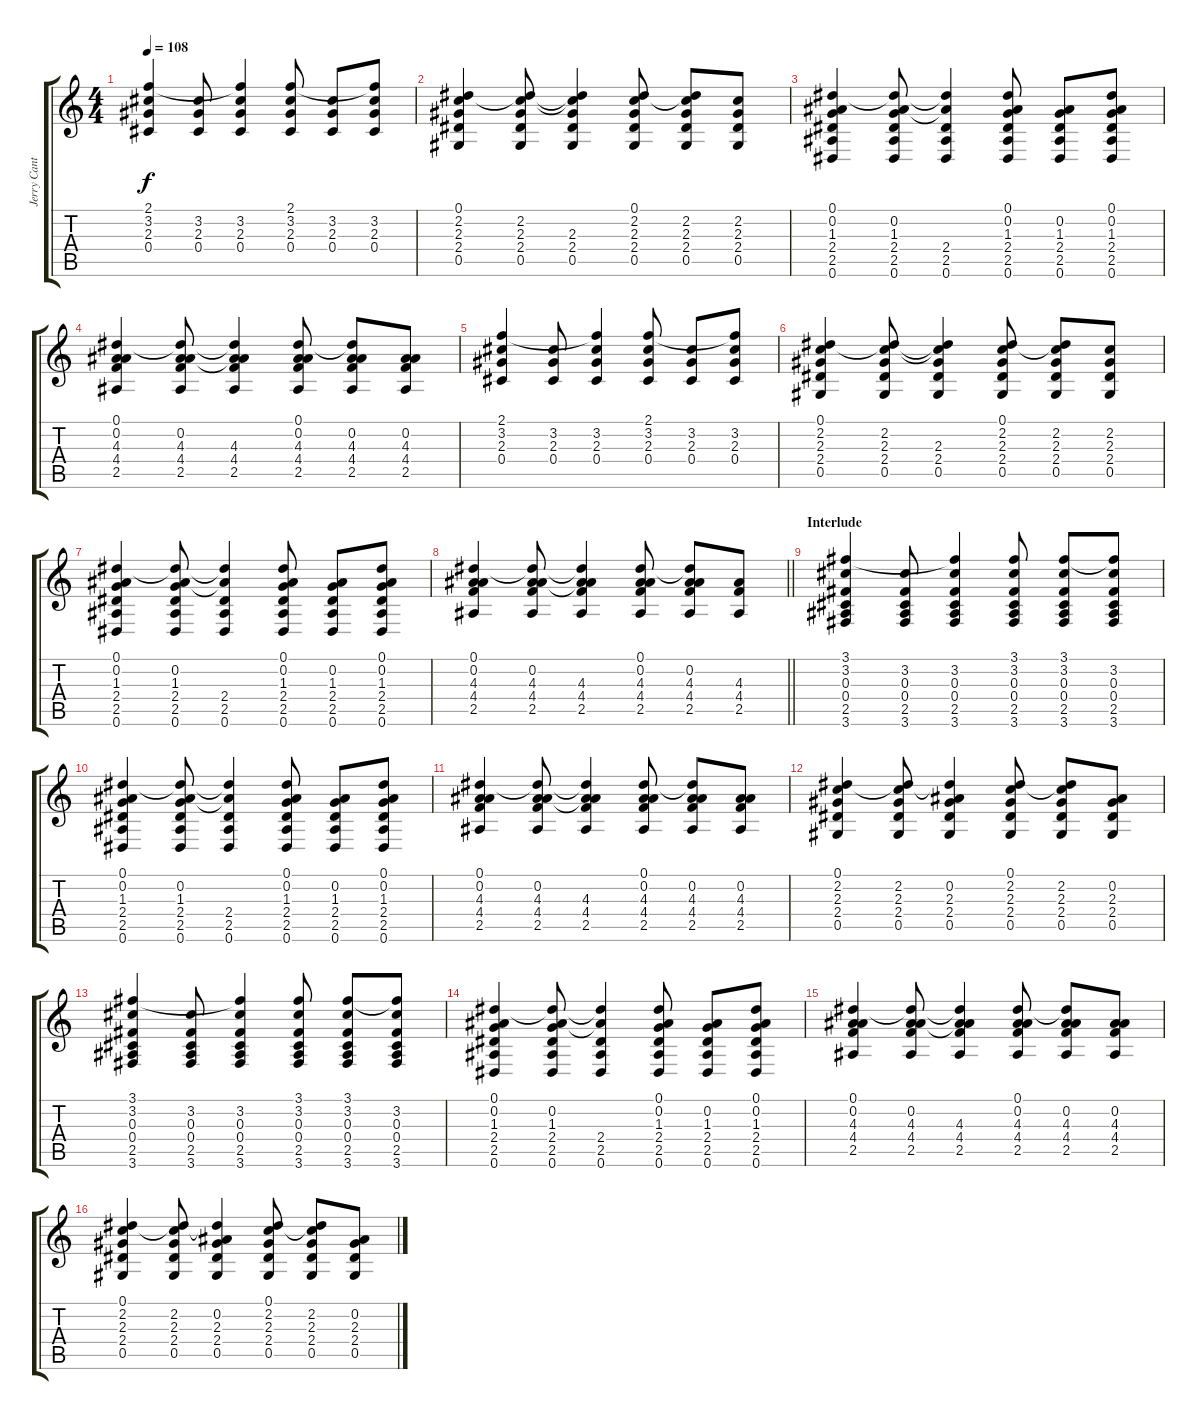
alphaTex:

\track ("Jerry Cantrell acoustic guitar" "Jerry Cant") {instrument acousticguitarsteel}
\staff {score tabs}
\tuning (Eb4 Bb3 Gb3 Db3 Ab2 Eb2) {hide}
\ts (4 4)
\tempo 108
\clef g2
\ks c
(2.1 3.2 2.3 0.4).4{dy f} (3.2 2.3 0.4).8 (2.1{t} 3.2 2.3 0.4).4 (2.1 3.2 2.3 0.4).8 (3.2 2.3 0.4).8 (2.1{t} 3.2 2.3 0.4).8 |
(0.1 2.2 2.3 2.4 0.5).4 (0.1{t} 2.2 2.3 2.4 0.5).8 (0.1{t} 2.2{t} 2.3 2.4 0.5).4 (0.1 2.2 2.3 2.4 0.5).8 (0.1{t} 2.2 2.3 2.4 0.5).8 (2.2 2.3 2.4 0.5).8 |
(0.1 0.2 1.3 2.4 2.5 0.6).4 (0.1{t} 0.2 1.3 2.4 2.5 0.6).8 (0.1{t} 0.2{t} 2.4 2.5 0.6).4 (0.1 0.2 1.3 2.4 2.5 0.6).8 (0.2 1.3 2.4 2.5 0.6).8 (0.1 0.2 1.3 2.4 2.5 0.6).8 |
(0.1 0.2 4.3 4.4 2.5).4 (0.1{t} 0.2 4.3 4.4 2.5).8 (0.1{t} 0.2{t} 4.3 4.4 2.5).4 (0.1 0.2 4.3 4.4 2.5).8 (0.1{t} 0.2 4.3 4.4 2.5).8 (0.2 4.3 4.4 2.5).8 |
(2.1 3.2 2.3 0.4).4 (3.2 2.3 0.4).8 (2.1{t} 3.2 2.3 0.4).4 (2.1 3.2 2.3 0.4).8 (3.2 2.3 0.4).8 (2.1{t} 3.2 2.3 0.4).8 |
(0.1 2.2 2.3 2.4 0.5).4 (0.1{t} 2.2 2.3 2.4 0.5).8 (0.1{t} 2.2{t} 2.3 2.4 0.5).4 (0.1 2.2 2.3 2.4 0.5).8 (0.1{t} 2.2 2.3 2.4 0.5).8 (2.2 2.3 2.4 0.5).8 |
(0.1 0.2 1.3 2.4 2.5 0.6).4 (0.1{t} 0.2 1.3 2.4 2.5 0.6).8 (0.1{t} 0.2{t} 2.4 2.5 0.6).4 (0.1 0.2 1.3 2.4 2.5 0.6).8 (0.2 1.3 2.4 2.5 0.6).8 (0.1 0.2 1.3 2.4 2.5 0.6).8 |
\barLineRight lightlight
(0.1 0.2 4.3 4.4 2.5).4 (0.1{t} 0.2 4.3 4.4 2.5).8 (0.1{t} 0.2{t} 4.3 4.4 2.5).4 (0.1 0.2 4.3 4.4 2.5).8 (0.1{t} 0.2 4.3 4.4 2.5).8 (4.3 4.4 2.5).8 |
\section ("" "Interlude")
(3.1 3.2 0.3 0.4 2.5 3.6).4 (3.2 0.3 0.4 2.5 3.6).8 (3.1{t} 3.2 0.3 0.4 2.5 3.6).4 (3.1 3.2 0.3 0.4 2.5 3.6).8 (3.1 3.2 0.3 0.4 2.5 3.6).8 (3.1{t} 3.2 0.3 0.4 2.5 3.6).8 |
(0.1 0.2 1.3 2.4 2.5 0.6).4 (0.1{t} 0.2 1.3 2.4 2.5 0.6).8 (0.1{t} 0.2{t} 2.4 2.5 0.6).4 (0.1 0.2 1.3 2.4 2.5 0.6).8 (0.2 1.3 2.4 2.5 0.6).8 (0.1 0.2 1.3 2.4 2.5 0.6).8 |
(0.1 0.2 4.3 4.4 2.5).4 (0.1{t} 0.2 4.3 4.4 2.5).8 (0.1{t} 0.2{t} 4.3 4.4 2.5).4 (0.1 0.2 4.3 4.4 2.5).8 (0.1{t} 0.2 4.3 4.4 2.5).8 (0.2 4.3 4.4 2.5).8 |
(0.1 2.2 2.3 2.4 0.5).4 (0.1{t} 2.2 2.3 2.4 0.5).8 (0.1{t} 0.2 2.3 2.4 0.5).4 (0.1 2.2 2.3 2.4 0.5).8 (0.1{t} 2.2 2.3 2.4 0.5).8 (0.2 2.3 2.4 0.5).8 |
(3.1 3.2 0.3 0.4 2.5 3.6).4 (3.2 0.3 0.4 2.5 3.6).8 (3.1{t} 3.2 0.3 0.4 2.5 3.6).4 (3.1 3.2 0.3 0.4 2.5 3.6).8 (3.1 3.2 0.3 0.4 2.5 3.6).8 (3.1{t} 3.2 0.3 0.4 2.5 3.6).8 |
(0.1 0.2 1.3 2.4 2.5 0.6).4 (0.1{t} 0.2 1.3 2.4 2.5 0.6).8 (0.1{t} 0.2{t} 2.4 2.5 0.6).4 (0.1 0.2 1.3 2.4 2.5 0.6).8 (0.2 1.3 2.4 2.5 0.6).8 (0.1 0.2 1.3 2.4 2.5 0.6).8 |
(0.1 0.2 4.3 4.4 2.5).4 (0.1{t} 0.2 4.3 4.4 2.5).8 (0.1{t} 0.2{t} 4.3 4.4 2.5).4 (0.1 0.2 4.3 4.4 2.5).8 (0.1{t} 0.2 4.3 4.4 2.5).8 (0.2 4.3 4.4 2.5).8 |
(0.1 2.2 2.3 2.4 0.5).4 (0.1{t} 2.2 2.3 2.4 0.5).8 (0.1{t} 0.2 2.3 2.4 0.5).4 (0.1 2.2 2.3 2.4 0.5).8 (0.1{t} 2.2 2.3 2.4 0.5).8 (0.2 2.3 2.4 0.5).8
